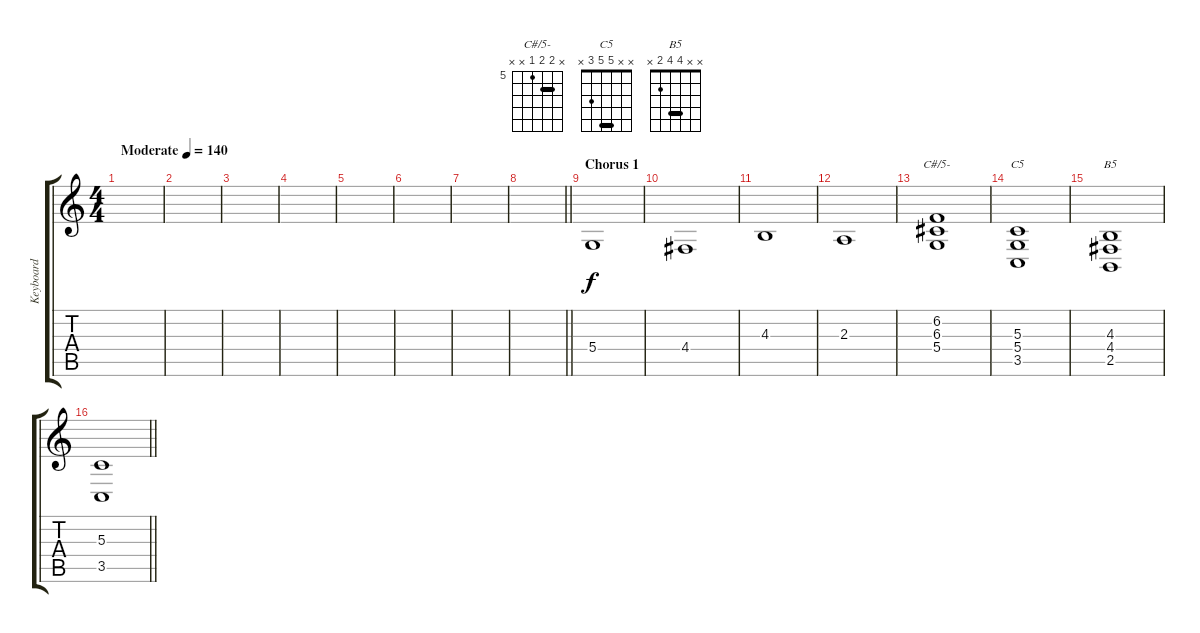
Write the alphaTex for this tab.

\track ("Keyboard" "Keyboard") {instrument synthstrings1}
\staff {score tabs}
\tuning (E4 B3 G3 D3 A2 E2) {hide}
\chord ("C#/5-" x 6 6 5 x x) {firstfret 5 barre 6}
\chord ("C5" x x 5 5 3 x) {barre 5}
\chord ("B5" x x 4 4 2 x) {barre 4}
\ts (4 4)
\tempo (140 "Moderate")
\clef g2
\ks c
|
|
|
|
|
|
|
\barLineRight lightlight
|
\section ("" "Chorus 1")
5.4.1 |
4.4.1 |
4.3.1 |
2.3.1 |
(6.2 6.3 5.4).1{ch "C#/5-"} |
(5.3 5.4 3.5).1{ch "C5"} |
(4.3 4.4 2.5).1{ch "B5"} |
\barLineRight lightlight
(5.3 3.5).1
